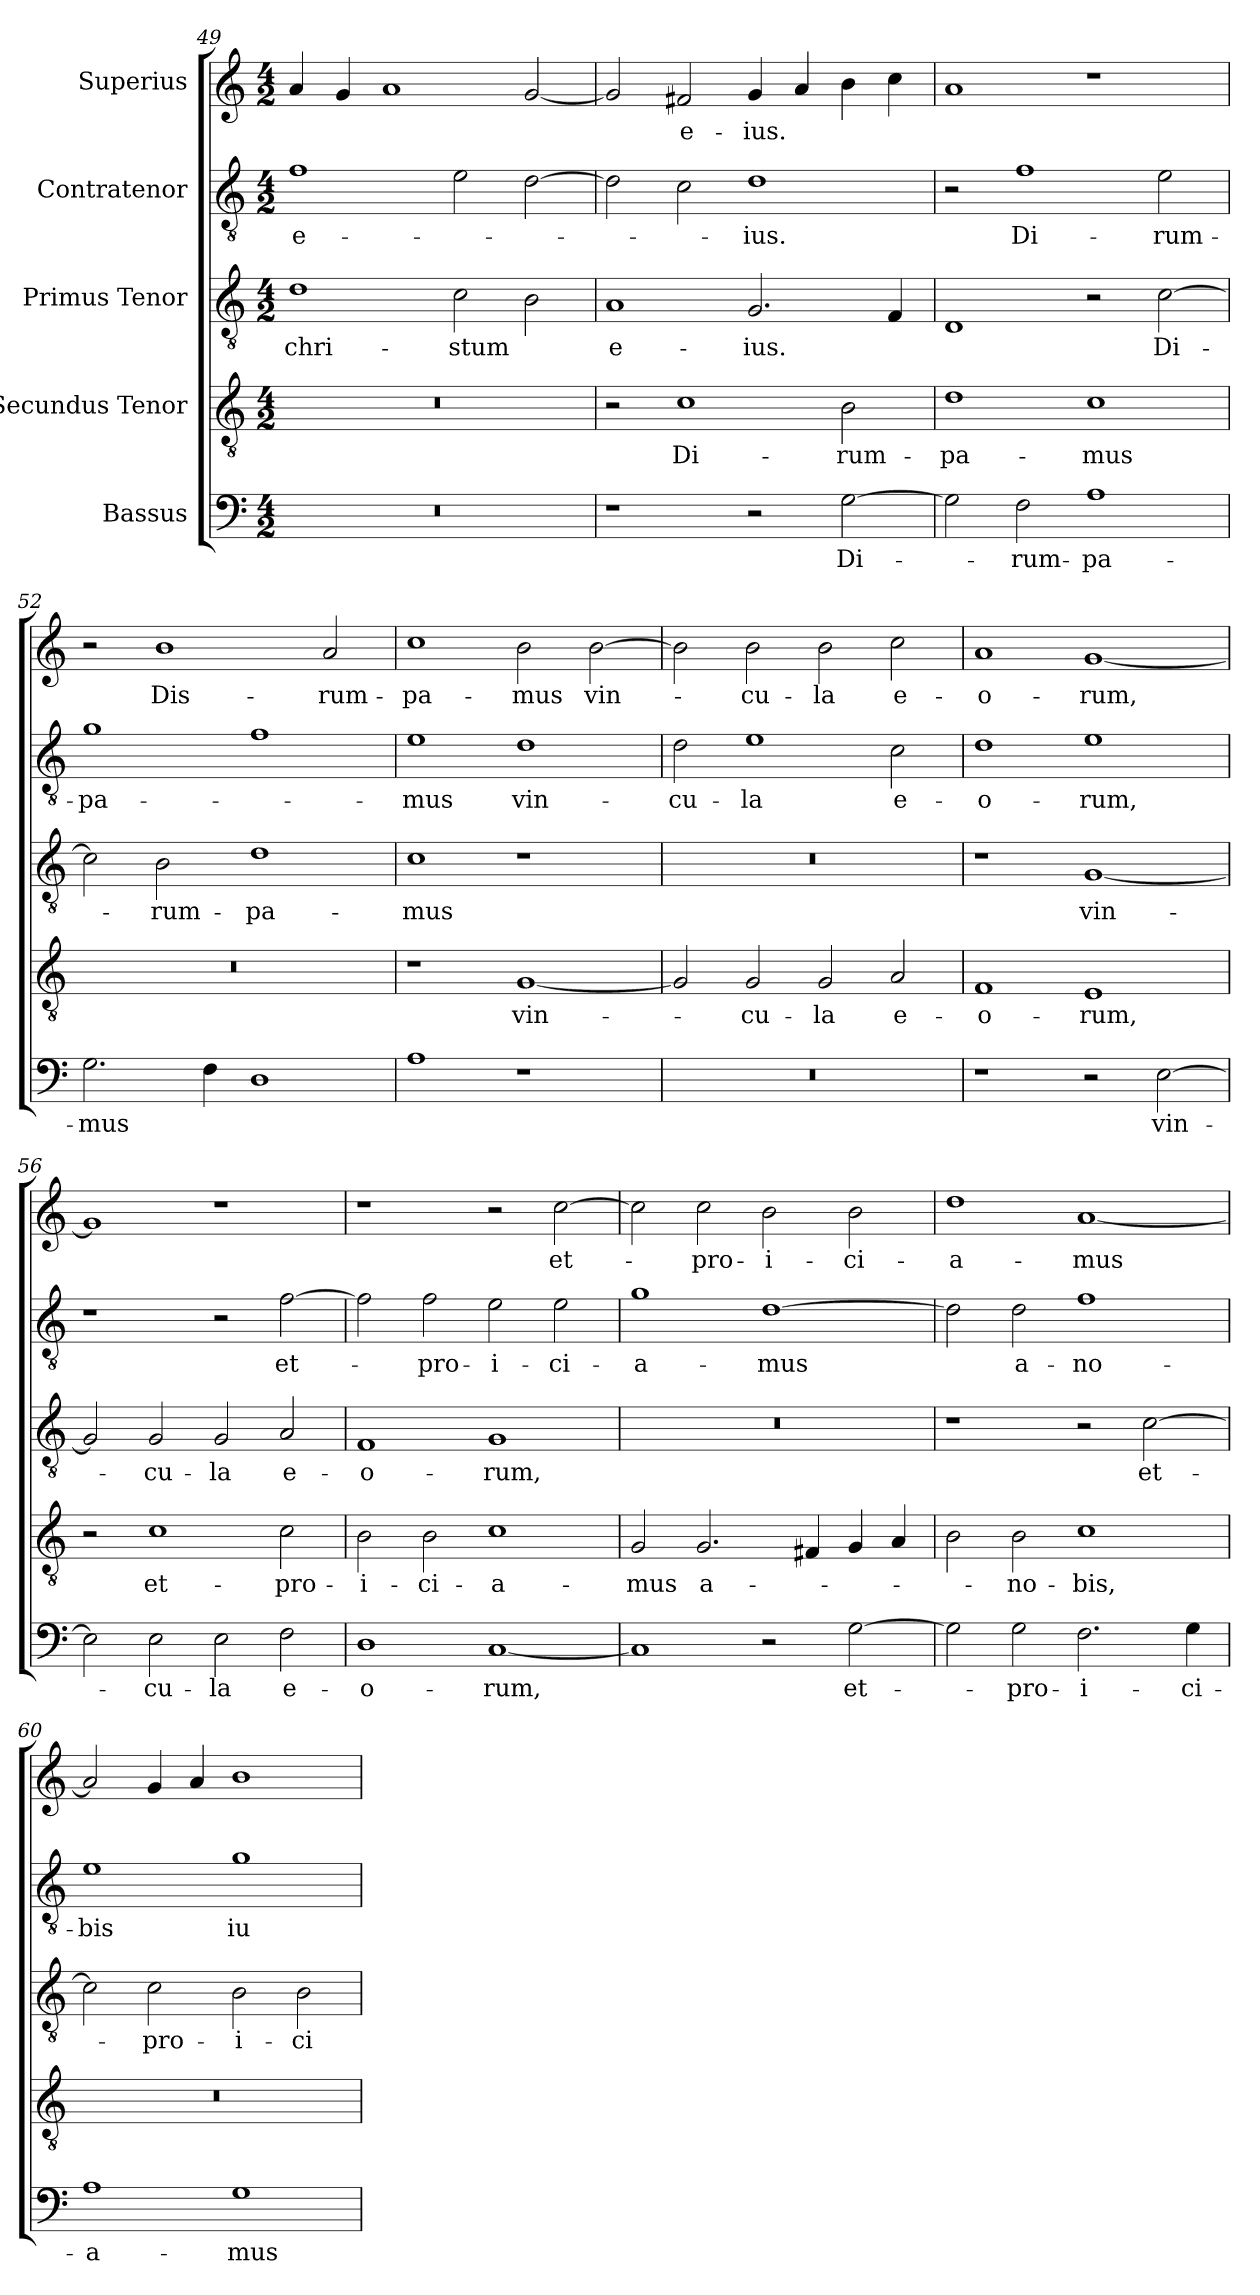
**kern	**text	**kern	**text	**kern	**text	**kern	**text	**kern	**text
*part5	*part5	*part4	*part4	*part3	*part3	*part2	*part2	*part1	*part1
*staff5	*staff5	*staff4	*staff4	*staff3	*staff3	*staff2	*staff2	*staff1	*staff1
*I"Bassus	*	*I"Secundus Tenor	*	*I"Primus Tenor	*	*I"Contratenor	*	*I"Superius	*
*clefF4	*	*clefGv2	*	*clefGv2	*	*clefGv2	*	*clefG2	*
*k[]	*	*k[]	*	*k[]	*	*k[]	*	*k[]	*
*C:	*	*C:	*	*C:	*	*C:	*	*C:	*
*M4/2	*	*M4/2	*	*M4/2	*	*M4/2	*	*M4/2	*
=49	=49	=49	=49	=49	=49	=49	=49	=49	=49
0r	.	0r	.	1d\	chri-	1f\	e-	4a/	.
.	.	.	.	.	.	.	.	4g/	.
.	.	.	.	.	.	.	.	1a/	.
.	.	.	.	2c\	-stum	2e\	.	.	.
.	.	.	.	2B\	.	[2d\	.	[2g/	.
=50	=50	=50	=50	=50	=50	=50	=50	=50	=50
1r	.	2r	.	1A/	e-	2d\]	.	2g/]	.
.	.	1c\	Di-	.	.	2c\	.	2f#Xi/	e-
2r	.	.	.	2.G/	-ius.	1d\	-ius.	4g/	-ius.
.	.	.	.	.	.	.	.	4a/	.
[2G\	Di-	2B\	-rum-	.	.	.	.	4b\	.
.	.	.	.	4F/	.	.	.	4cc\	.
=51	=51	=51	=51	=51	=51	=51	=51	=51	=51
2G\]	.	1d\	-pa-	1D/	.	2r	.	1a/	.
2F\	-rum-	.	.	.	.	1f\	Di-	.	.
1A\	-pa-	1c\	-mus	2r	.	.	.	1r	.
.	.	.	.	[2c\	Di-	2e\	-rum-	.	.
!!LO:PB:g=z
=52	=52	=52	=52	=52	=52	=52	=52	=52	=52
2.G\	-mus	0r	.	2c\]	.	1g\	-pa-	2r	.
.	.	.	.	2B\	-rum-	.	.	1b\	Dis-
4F\	.	.	.	.	.	.	.	.	.
1D\	.	.	.	1d\	-pa-	1f\	.	.	.
.	.	.	.	.	.	.	.	2a/	-rum-
=53	=53	=53	=53	=53	=53	=53	=53	=53	=53
1A\	.	1r	.	1c\	-mus	1e\	-mus	1cc\	-pa-
1r	.	[1G/	vin-	1r	.	1d\	vin-	2b\	-mus
.	.	.	.	.	.	.	.	[2b\	vin-
=54	=54	=54	=54	=54	=54	=54	=54	=54	=54
0r	.	2G/]	.	0r	.	2d\	-cu-	2b\]	.
.	.	2G/	-cu-	.	.	1e\	-la	2b\	-cu-
.	.	2G/	-la	.	.	.	.	2b\	-la
.	.	2A/	e-	.	.	2c\	e-	2cc\	e-
=55	=55	=55	=55	=55	=55	=55	=55	=55	=55
1r	.	1F/	-o-	1r	.	1d\	-o-	1a/	-o-
2r	.	1E/	-rum,	[1G/	vin-	1e\	-rum,	[1g/	-rum,
[2E\	vin-	.	.	.	.	.	.	.	.
=56	=56	=56	=56	=56	=56	=56	=56	=56	=56
2E\]	.	2r	.	2G/]	.	1r	.	1g/]	.
2E\	-cu-	1c\	et-	2G/	-cu-	.	.	.	.
2E\	-la	.	.	2G/	-la	2r	.	1r	.
2F\	e-	2c\	pro-	2A/	e-	[2f\	et-	.	.
!!LO:LB:g=z
=57	=57	=57	=57	=57	=57	=57	=57	=57	=57
1D\	-o-	2B\	-i-	1F/	-o-	2f\]	.	1r	.
.	.	2B\	-ci-	.	.	2f\	pro-	.	.
[1C/	-rum,	1c\	-a-	1G/	-rum,	2e\	-i-	2r	.
.	.	.	.	.	.	2e\	-ci-	[2cc\	et-
=58	=58	=58	=58	=58	=58	=58	=58	=58	=58
1C/]	.	2G/	-mus	0r	.	1g\	-a-	2cc\]	.
.	.	2.G/	a-	.	.	.	.	2cc\	pro-
2r	.	.	.	.	.	[1d\	-mus	2b\	-i-
.	.	4F#Xi/	.	.	.	.	.	.	.
[2G\	et-	4G/	.	.	.	.	.	2b\	-ci-
.	.	4A/	.	.	.	.	.	.	.
=59	=59	=59	=59	=59	=59	=59	=59	=59	=59
2G\]	.	2B\	.	1r	.	2d\]	.	1dd\	-a-
2G\	pro-	2B\	no-	.	.	2d\	a-	.	.
2.F\	-i-	1c\	-bis,	2r	.	1f\	no-	[1a/	-mus
.	.	.	.	[2c\	et-	.	.	.	.
4G\	-ci-	.	.	.	.	.	.	.	.
=60	=60	=60	=60	=60	=60	=60	=60	=60	=60
1A\	-a-	0r	.	2c\]	.	1e\	-bis	2a/]	.
.	.	.	.	2c\	pro-	.	.	4g/	.
.	.	.	.	.	.	.	.	4a/	.
1G\	-mus	.	.	2B\	-i-	1g\	iu-	1b\	.
.	.	.	.	2B\	-ci-	.	.	.	.
=	=	=	=	=	=	=	=	=	=
*-	*-	*-	*-	*-	*-	*-	*-	*-	*-
